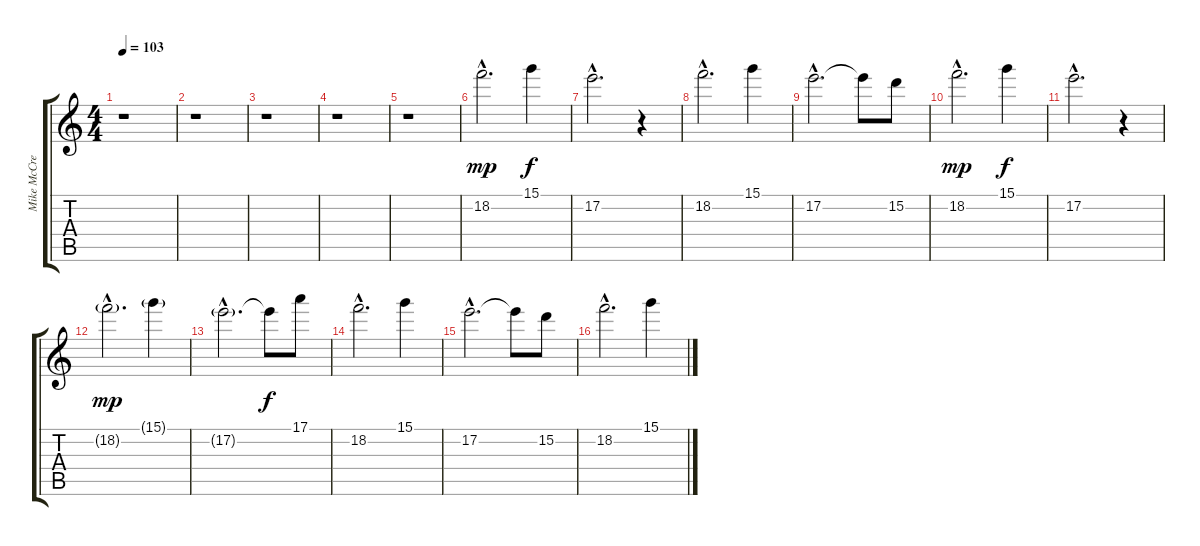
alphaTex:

\track ("Mike McCready" "Mike McCre") {instrument electricguitarjazz}
\staff {score tabs}
\tuning (E4 B3 G3 D3 A2 E2) {hide}
\ts (4 4)
\tempo 103
\clef g2
\ks c
r.1{dy f} |
r.1 |
r.1 |
r.1 |
r.1 |
18.2{hac}.2{d dy mp} 15.1.4{dy f} |
17.2{hac}.2{d} r.4 |
18.2{hac}.2{d} 15.1.4 |
17.2{hac}.2{d} 17.2{t}.8 15.2.8 |
18.2{hac}.2{d dy mp} 15.1.4{dy f} |
17.2{hac}.2{d} r.4 |
18.2{g hac}.2{d dy mp} 15.1{g}.4 |
17.2{g hac}.2{d} 17.2{t}.8{dy f} 17.1.8 |
18.2{hac}.2{d} 15.1.4 |
17.2{hac}.2{d} 17.2{t}.8 15.2.8 |
18.2{hac}.2{d} 15.1.4
